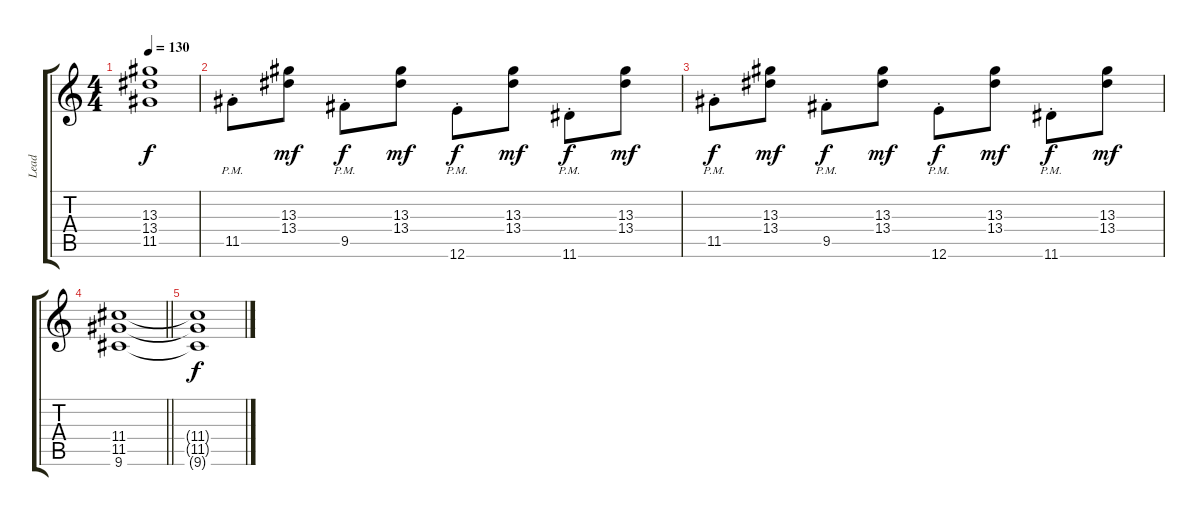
\track ("Lead" "Lead") {instrument acousticguitarsteel}
\staff {score tabs}
\tuning (E4 B3 G3 D3 A2 E2) {hide}
\ts (4 4)
\tempo 130
\clef g2
\ks c
(13.3{t} 13.4{t} 11.5{t}).1{dy f} |
11.5{pm st}.8 (13.3 13.4).8{dy mf} 9.5{pm st}.8{dy f} (13.3 13.4).8{dy mf} 12.6{pm st}.8{dy f} (13.3 13.4).8{dy mf} 11.6{pm st}.8{dy f} (13.3 13.4).8{dy mf} |
11.5{pm st}.8{dy f} (13.3 13.4).8{dy mf} 9.5{pm st}.8{dy f} (13.3 13.4).8{dy mf} 12.6{pm st}.8{dy f} (13.3 13.4).8{dy mf} 11.6{pm st}.8{dy f} (13.3 13.4).8{dy mf} |
\barLineRight lightlight
(11.4 11.5 9.6).1{volume 0} |
(11.4{t} 11.5{t} 9.6{t}).1{dy f}
